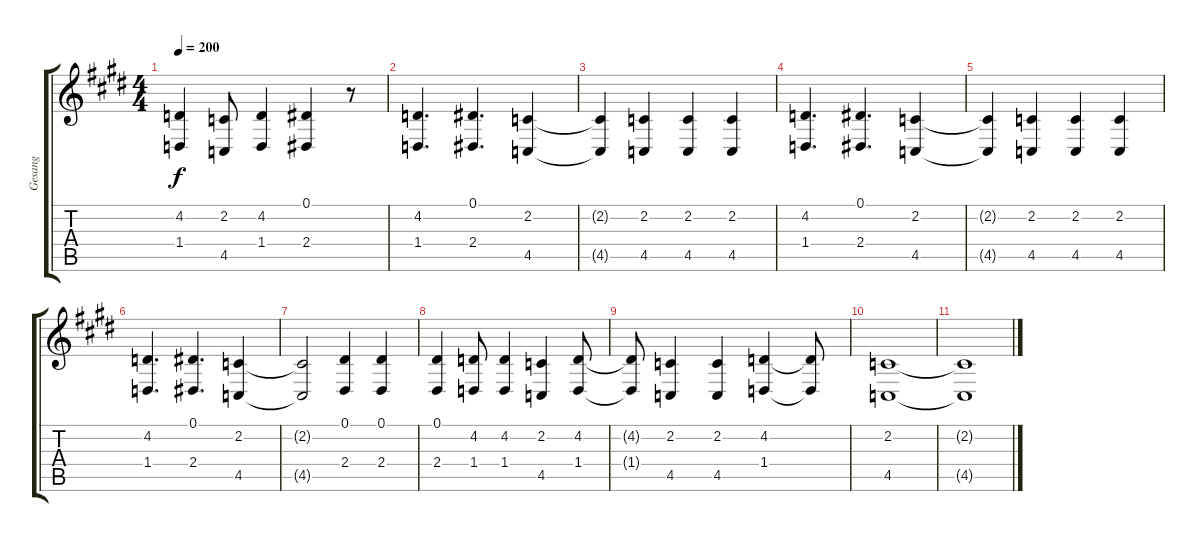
\track ("Gesang" "Gesang") {instrument oboe}
\staff {score tabs}
\tuning (Eb4 Bb3 Gb3 Db3 Ab2 Eb2) {hide}
\ts (4 4)
\tempo 200
\clef g2
\ks e
(4.2 1.4).4{dy f} (2.2 4.5).8 (4.2 1.4).4 (0.1 2.4).4 r.8 |
(4.2 1.4).4{d} (0.1 2.4).4{d} (2.2 4.5).4 |
(2.2{t} 4.5{t}).4 (2.2 4.5).4 (2.2 4.5).4 (2.2 4.5).4 |
(4.2 1.4).4{d} (0.1 2.4).4{d} (2.2 4.5).4 |
(2.2{t} 4.5{t}).4 (2.2 4.5).4 (2.2 4.5).4 (2.2 4.5).4 |
(4.2 1.4).4{d} (0.1 2.4).4{d} (2.2 4.5).4 |
(2.2{t} 4.5{t}).2 (0.1 2.4).4 (0.1 2.4).4 |
(0.1 2.4).4 (4.2 1.4).8 (4.2 1.4).4 (2.2 4.5).4 (4.2 1.4).8 |
(4.2{t} 1.4{t}).8 (2.2 4.5).4 (2.2 4.5).4 (4.2 1.4).4 (4.2{t} 1.4{t}).8 |
(2.2 4.5).1 |
(2.2{t} 4.5{t}).1
